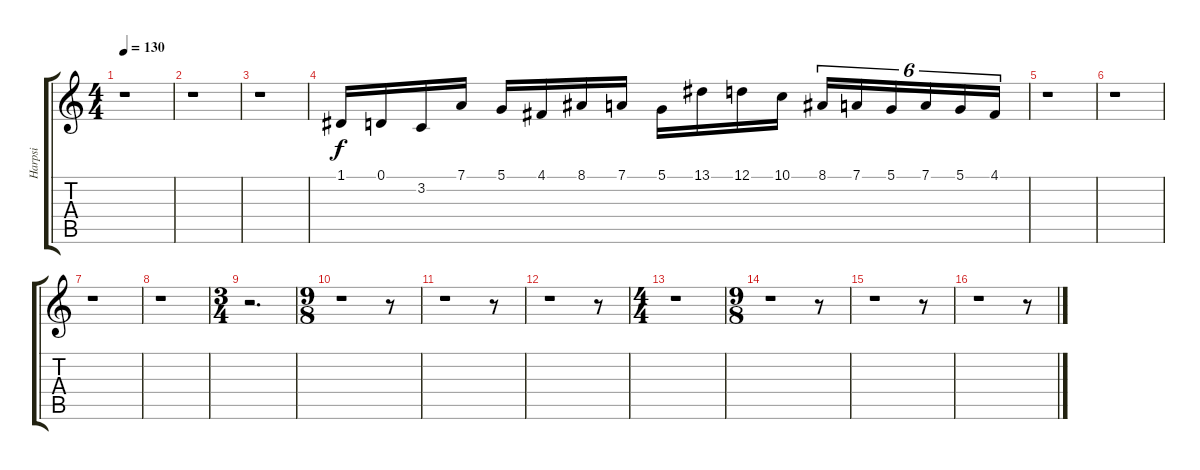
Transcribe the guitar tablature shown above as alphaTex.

\track ("Harpsi" "Harpsi") {instrument harpsichord}
\staff {score tabs}
\tuning (D4 A3 F3 C3 G2 D2) {hide}
\ts (4 4)
\tempo 130
\clef g2
\ks c
r.1{dy f} |
r.1 |
r.1 |
1.1.16 0.1.16 3.2.16 7.1.16 5.1.16 4.1.16 8.1.16 7.1.16 5.1.16 13.1.16 12.1.16 10.1.16 8.1.16{tu (6 4)} 7.1.16{tu (6 4)} 5.1.16{tu (6 4)} 7.1.16{tu (6 4)} 5.1.16{tu (6 4)} 4.1.16{tu (6 4)} |
r.1 |
r.1 |
r.1 |
r.1 |
\ts (3 4)
r.2{d} |
\ts (9 8)
r.1 r.8 |
r.1 r.8 |
r.1 r.8 |
\ts (4 4)
r.1 |
\ts (9 8)
r.1 r.8 |
r.1 r.8 |
r.1 r.8
